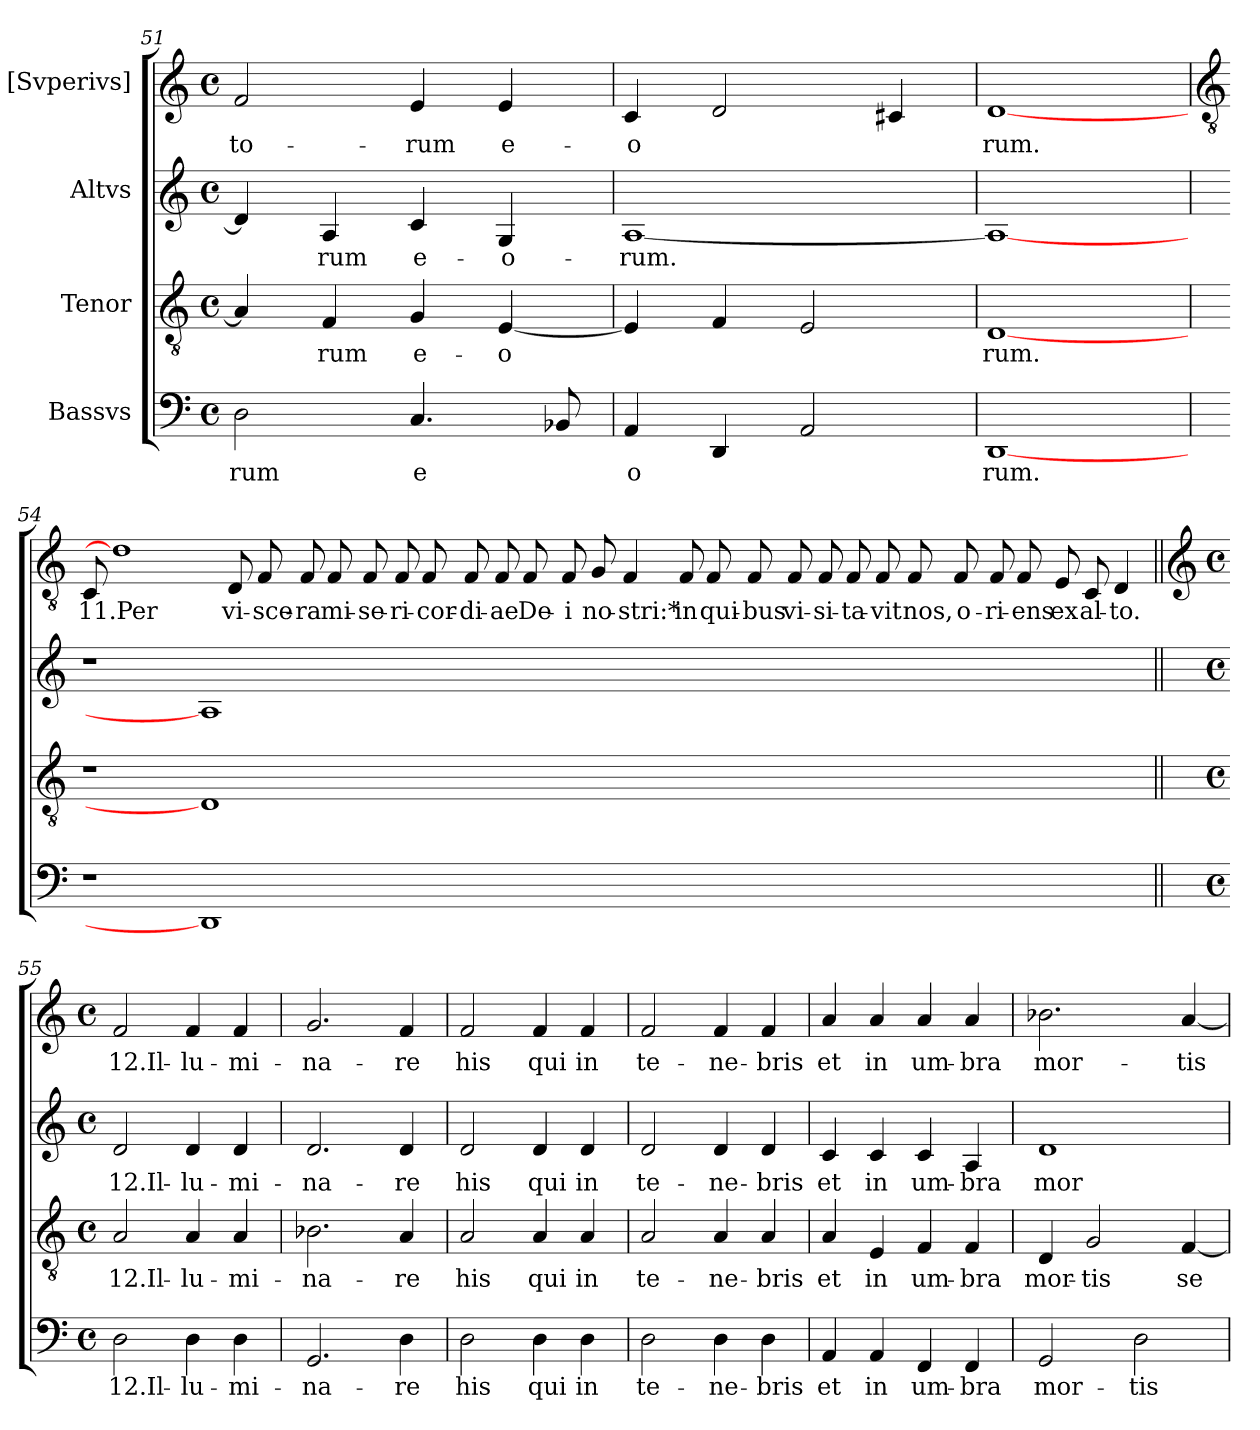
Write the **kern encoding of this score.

**kern	**text	**kern	**text	**kern	**text	**kern	**text
*part4	*part4	*part3	*part3	*part2	*part2	*part1	*part1
*staff4	*staff4	*staff3	*staff3	*staff2	*staff2	*staff1	*staff1
*I"Bassvs	*	*I"Tenor	*	*I"Altvs	*	*I"[Svperivs]	*
*clefF4	*	*clefGv2	*	*clefG2	*	*clefG2	*
*k[]	*	*k[]	*	*k[]	*	*k[]	*
*C:	*	*C:	*	*C:	*	*C:	*
*M4/4	*	*M4/4	*	*M4/4	*	*M4/4	*
*met(c)	*	*met(c)	*	*met(c)	*	*met(c)	*
=51	=51	=51	=51	=51	=51	=51	=51
!	!LO:LY:b:cj	!	!LO:LY:b:cj	!	!LO:LY:b:cj	!	!LO:LY:b:cj
2D\	-rum	4A/]	--	4d/]	--	2f/	-to-
!	!	!	!LO:LY:b:cj	!	!LO:LY:b:cj	!	!
.	.	4F/	-rum	4A/	-rum	.	.
!	!LO:LY:b:cj	!	!LO:LY:b:cj	!	!LO:LY:b:cj	!	!LO:LY:b:cj
4.C/	e-	4G/	e-	4c/	e-	4e/	-rum
!	!	!	!LO:LY:b:cj	!	!LO:LY:b:cj	!	!LO:LY:b:cj
.	.	[<4E/	-o-	4G/	-o-	4e/	e-
!	!LO:LY:b:cj	!	!	!	!	!	!
8BB-/	--	.	.	.	.	.	.
=52	=52	=52	=52	=52	=52	=52	=52
!	!LO:LY:b:cj	!	!LO:LY:b:cj	!	!LO:LY:b:cj	!	!LO:LY:b:cj
4AA/	-o-	4E/]	--	[<1A	-rum.	4c/	-o-
!	!LO:LY:b:cj	!	!LO:LY:b:cj	!	!	!	!LO:LY:b:cj
4DD/	--	4F/	--	.	.	2d/	--
!	!LO:LY:b:cj	!	!LO:LY:b:cj	!	!	!	!
2AA/	--	2E/	--	.	.	.	.
!	!	!	!	!	!	!	!LO:LY:b:cj
.	.	.	.	.	.	4c#/	--
=53	=53	=53	=53	=53	=53	=53	=53
!	!LO:LY:b:cj	!	!LO:LY:b:cj	!	!LO:LY:b:cj	!	!LO:LY:b:cj
[1DD	-rum.	[1D	-rum.	1A_	.	[1d	-rum.
!!LO:PB:g=z
=54	=54	=54	=54	=54	=54	=54	=54
*	*	*	*	*	*	*clefGv2	*
!	!	!	!	!	!	!	!LO:LY:b:cj
1r	.	1r	.	1r	.	8C/	11.Per
.	.	.	.	.	.	1d]	.
1DD]	.	1D]	.	1A]	.	.	.
!	!	!	!	!	!	!	!LO:LY:b:cj
.	.	.	.	.	.	8D/	vi-
!	!	!	!	!	!	!	!LO:LY:b:cj
.	.	.	.	.	.	8F/	-sce-
!	!	!	!	!	!	!	!LO:LY:b:cj
.	.	.	.	.	.	8F/	-ra
!	!	!	!	!	!	!	!LO:LY:b:cj
.	.	.	.	.	.	8F/	mi-
!	!	!	!	!	!	!	!LO:LY:b:cj
.	.	.	.	.	.	8F/	-se-
!	!	!	!	!	!	!	!LO:LY:b:cj
.	.	.	.	.	.	8F/	-ri-
!	!	!	!	!	!	!	!LO:LY:b:cj
.	.	.	.	.	.	8F/	-cor-
!	!	!	!	!	!	!	!LO:LY:b:cj
0ryy	.	0ryy	.	0ryy	.	8F/	-di-
!	!	!	!	!	!	!	!LO:LY:b:cj
.	.	.	.	.	.	8F/	-ae
!	!	!	!	!	!	!	!LO:LY:b:cj
.	.	.	.	.	.	8F/	De-
!	!	!	!	!	!	!	!LO:LY:b:cj
.	.	.	.	.	.	8F/	-i
!	!	!	!	!	!	!	!LO:LY:b:cj
.	.	.	.	.	.	8G/	no-
!	!	!	!	!	!	!	!LO:LY:b:cj
.	.	.	.	.	.	4F/	-stri:*
!	!	!	!	!	!	!	!LO:LY:b:cj
.	.	.	.	.	.	8F/	in
!	!	!	!	!	!	!	!LO:LY:b:cj
.	.	.	.	.	.	8F/	qui-
!	!	!	!	!	!	!	!LO:LY:b:cj
.	.	.	.	.	.	8F/	-bus
!	!	!	!	!	!	!	!LO:LY:b:cj
.	.	.	.	.	.	8F/	vi-
!	!	!	!	!	!	!	!LO:LY:b:cj
.	.	.	.	.	.	8F/	-si-
!	!	!	!	!	!	!	!LO:LY:b:cj
.	.	.	.	.	.	8F/	-ta-
!	!	!	!	!	!	!	!LO:LY:b:cj
.	.	.	.	.	.	8F/	-vit
!	!	!	!	!	!	!	!LO:LY:b:cj
.	.	.	.	.	.	8F/	nos,
!	!	!	!	!	!	!	!LO:LY:b:cj
.	.	.	.	.	.	8F/	o-
!	!	!	!	!	!	!	!LO:LY:b:cj
2.ryy	.	2.ryy	.	2.ryy	.	8F/	-ri-
!	!	!	!	!	!	!	!LO:LY:b:cj
.	.	.	.	.	.	8F/	-ens
!	!	!	!	!	!	!	!LO:LY:b:cj
.	.	.	.	.	.	8E/	ex
!	!	!	!	!	!	!	!LO:LY:b:cj
.	.	.	.	.	.	8C/	al-
!	!	!	!	!	!	!	!LO:LY:b:cj
.	.	.	.	.	.	4D/	-to.
!!LO:PB:g=z
=55||	=55||	=55||	=55||	=55||	=55||	=55||	=55||
*	*	*	*	*	*	*clefG2	*
*M4/4	*	*M4/4	*	*M4/4	*	*M4/4	*
*met(c)	*	*met(c)	*	*met(c)	*	*met(c)	*
!	!LO:LY:b:cj	!	!LO:LY:b:cj	!	!LO:LY:b:cj	!	!LO:LY:b:cj
2D\	12.Il-	2A/	12.Il-	2d/	12.Il-	2f/	12.Il-
!	!LO:LY:b:cj	!	!LO:LY:b:cj	!	!LO:LY:b:cj	!	!LO:LY:b:cj
4D\	-lu-	4A/	-lu-	4d/	-lu-	4f/	-lu-
!	!LO:LY:b:cj	!	!LO:LY:b:cj	!	!LO:LY:b:cj	!	!LO:LY:b:cj
4D\	-mi-	4A/	-mi-	4d/	-mi-	4f/	-mi-
=56	=56	=56	=56	=56	=56	=56	=56
!	!LO:LY:b:cj	!	!LO:LY:b:cj	!	!LO:LY:b:cj	!	!LO:LY:b:cj
2.GG/	-na-	2.B-X\	-na-	2.d/	-na-	2.g/	-na-
!	!LO:LY:b:cj	!	!LO:LY:b:cj	!	!LO:LY:b:cj	!	!LO:LY:b:cj
4D\	-re	4A/	-re	4d/	-re	4f/	-re
=57	=57	=57	=57	=57	=57	=57	=57
!	!LO:LY:b:cj	!	!LO:LY:b:cj	!	!LO:LY:b:cj	!	!LO:LY:b:cj
2D\	his	2A/	his	2d/	his	2f/	his
!	!LO:LY:b:cj	!	!LO:LY:b:cj	!	!LO:LY:b:cj	!	!LO:LY:b:cj
4D\	qui	4A/	qui	4d/	qui	4f/	qui
!	!LO:LY:b:cj	!	!LO:LY:b:cj	!	!LO:LY:b:cj	!	!LO:LY:b:cj
4D\	in	4A/	in	4d/	in	4f/	in
=58	=58	=58	=58	=58	=58	=58	=58
!	!LO:LY:b:cj	!	!LO:LY:b:cj	!	!LO:LY:b:cj	!	!LO:LY:b:cj
2D\	te-	2A/	te-	2d/	te-	2f/	te-
!	!LO:LY:b:cj	!	!LO:LY:b:cj	!	!LO:LY:b:cj	!	!LO:LY:b:cj
4D\	-ne-	4A/	-ne-	4d/	-ne-	4f/	-ne-
!	!LO:LY:b:cj	!	!LO:LY:b:cj	!	!LO:LY:b:cj	!	!LO:LY:b:cj
4D\	-bris	4A/	-bris	4d/	-bris	4f/	-bris
=59	=59	=59	=59	=59	=59	=59	=59
!	!LO:LY:b:cj	!	!LO:LY:b:cj	!	!LO:LY:b:cj	!	!LO:LY:b:cj
4AA/	et	4A/	et	4c/	et	4a/	et
!	!LO:LY:b:cj	!	!LO:LY:b:cj	!	!LO:LY:b:cj	!	!LO:LY:b:cj
4AA/	in	4E/	in	4c/	in	4a/	in
!	!LO:LY:b:cj	!	!LO:LY:b:cj	!	!LO:LY:b:cj	!	!LO:LY:b:cj
4FF/	um-	4F/	um-	4c/	um-	4a/	um-
!	!LO:LY:b:cj	!	!LO:LY:b:cj	!	!LO:LY:b:cj	!	!LO:LY:b:cj
4FF/	-bra	4F/	-bra	4A/	-bra	4a/	-bra
=60	=60	=60	=60	=60	=60	=60	=60
!	!LO:LY:b:cj	!	!LO:LY:b:cj	!	!LO:LY:b:cj	!	!LO:LY:b:cj
2GG/	mor-	4D/	mor-	1d	mor-	2.b-X\	mor-
!	!	!	!LO:LY:b:cj	!	!	!	!
.	.	2G/	-tis	.	.	.	.
!	!LO:LY:b:cj	!	!	!	!	!	!
2D\	-tis	.	.	.	.	.	.
!	!	!	!LO:LY:b:cj	!	!	!	!LO:LY:b:cj
.	.	[<4F/	se-	.	.	[<4a/	-tis
=	=	=	=	=	=	=	=
*-	*-	*-	*-	*-	*-	*-	*-
